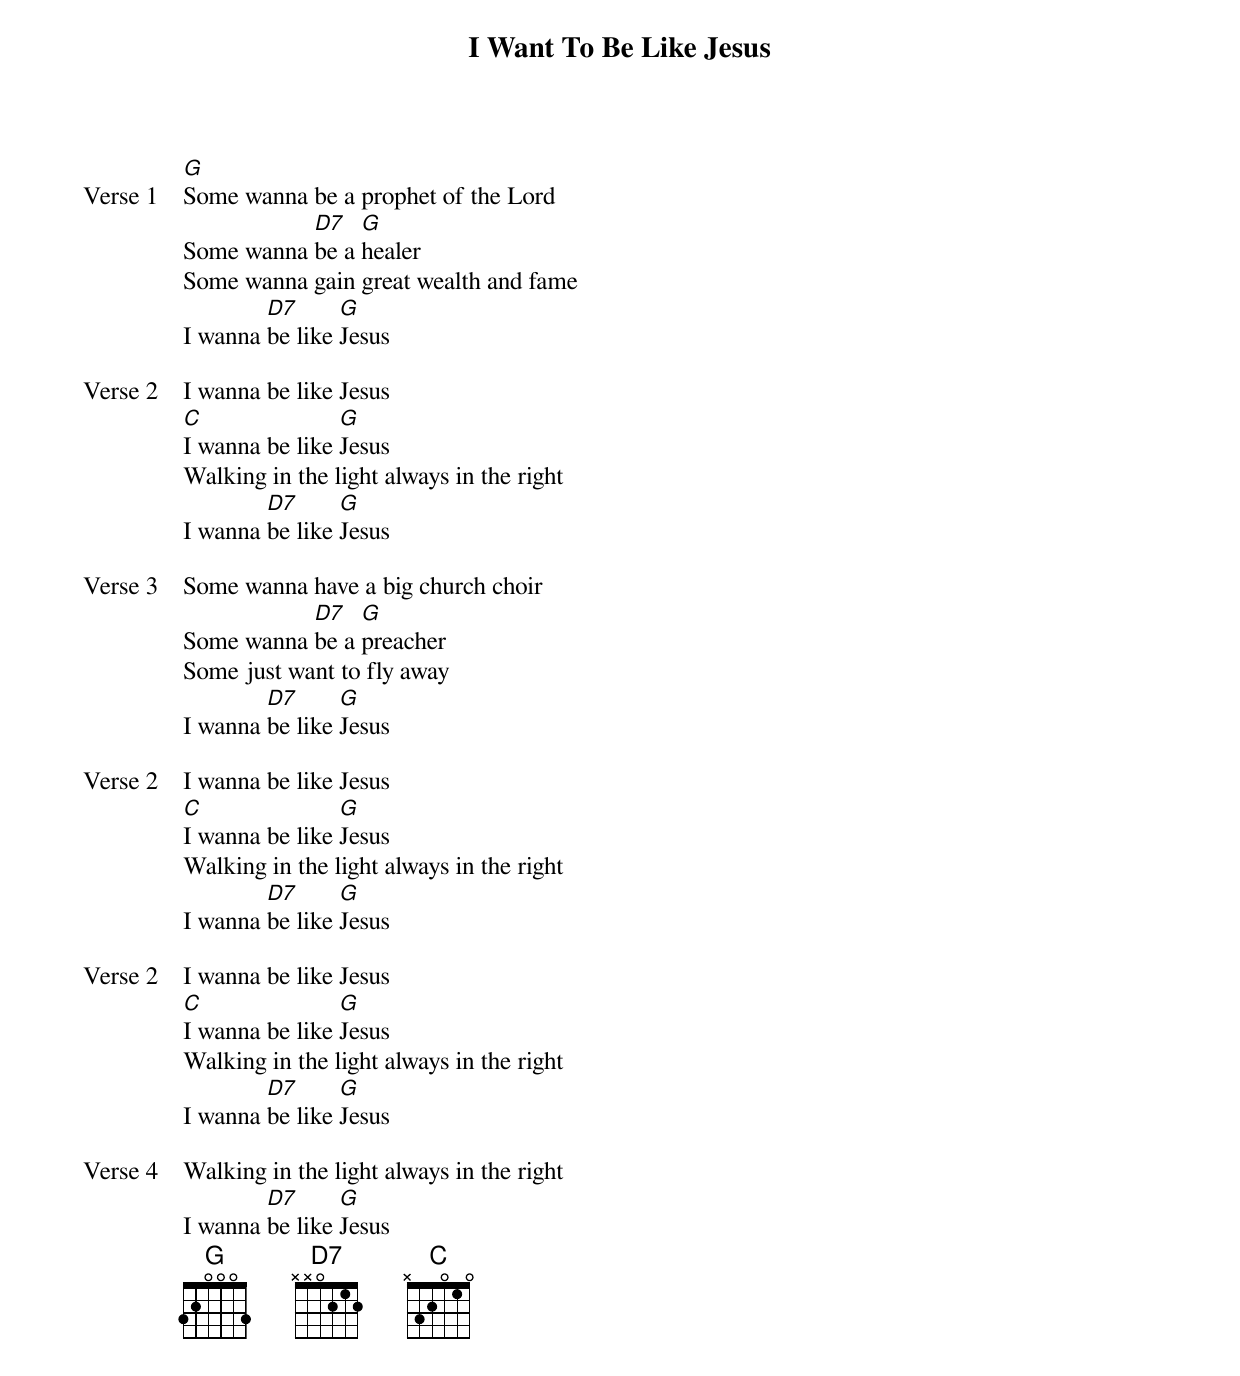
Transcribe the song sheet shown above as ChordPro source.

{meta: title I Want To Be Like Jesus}
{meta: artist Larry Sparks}
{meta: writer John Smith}

{start_of_verse: Verse 1}
[G]Some wanna be a prophet of the Lord
Some wanna [D7]be a [G]healer
Some wanna gain great wealth and fame
I wanna [D7]be like [G]Jesus
{end_of_verse}

{start_of_verse: Verse 2}
I wanna be like Jesus
[C]I wanna be like [G]Jesus
Walking in the light always in the right
I wanna [D7]be like [G]Jesus
{end_of_verse}

{start_of_verse: Verse 3}
Some wanna have a big church choir
Some wanna [D7]be a [G]preacher
Some just want to fly away
I wanna [D7]be like [G]Jesus
{end_of_verse}

{start_of_verse: Verse 2}
I wanna be like Jesus
[C]I wanna be like [G]Jesus
Walking in the light always in the right
I wanna [D7]be like [G]Jesus
{end_of_verse}

{start_of_verse: Verse 2}
I wanna be like Jesus
[C]I wanna be like [G]Jesus
Walking in the light always in the right
I wanna [D7]be like [G]Jesus
{end_of_verse}

{start_of_verse: Verse 4}
Walking in the light always in the right
I wanna [D7]be like [G]Jesus
{end_of_verse}
